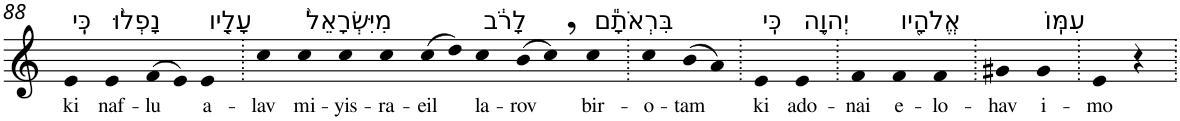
**kern	**text
*part1	*part1
*staff1	*staff1
*I"Piano	*
*I'Pno	*
!!LO:PB:g=z
*clefG2	*
*k[]	*
=88	=88
!LO:TX:a:t=כִּֽי	!
!	!LO:LY:b
4e	ki
!LO:TX:a:t=נָפְל֨וּ	!
!	!LO:LY:b
4e	naf-
!	!LO:LY:b
(>8f	-lu
8e)	.
!LO:TX:a:t=עָלָ֤יו	!
!	!LO:LY:b
4e	a-
=89.	=89.
!	!LO:LY:b
4cc	-lav
!LO:TX:a:t=מִיִּשְׂרָאֵל֙	!
!	!LO:LY:b
4cc	mi-
!	!LO:LY:b
4cc	-yis-
!	!LO:LY:b
4cc	-ra-
!	!LO:LY:b
(>8cc	-eil
8dd)	.
!LO:TX:a:t=לָרֹ֔ב	!
!	!LO:LY:b
4cc	la-
!	!LO:LY:b
(>8b	-rov
8cc,)	.
!LO:TX:a:t=בִּרְאֹתָ֕ם	!
!	!LO:LY:b
4cc	bir-
=90.	=90.
!	!LO:LY:b
4cc	-o-
!	!LO:LY:b
(>8b	-tam
8a)	.
=91.	=91.
!LO:TX:a:t=כִּֽי	!
!	!LO:LY:b
4e	ki
!LO:TX:a:t=יְהוָ֥ה	!
!	!LO:LY:b
4e	ado-
=92.	=92.
!	!LO:LY:b
4f	-nai
!LO:TX:a:t=אֱלֹהָ֖יו	!
!	!LO:LY:b
4f	e-
!	!LO:LY:b
4f	-lo-
=93.	=93.
!	!LO:LY:b
4g#X	-hav
!LO:TX:a:t=עִמּֽוֹ	!
!	!LO:LY:b
4g#	i-
=94.	=94.
!	!LO:LY:b
4e	-mo
4r	.
=.	=.
*-	*-
